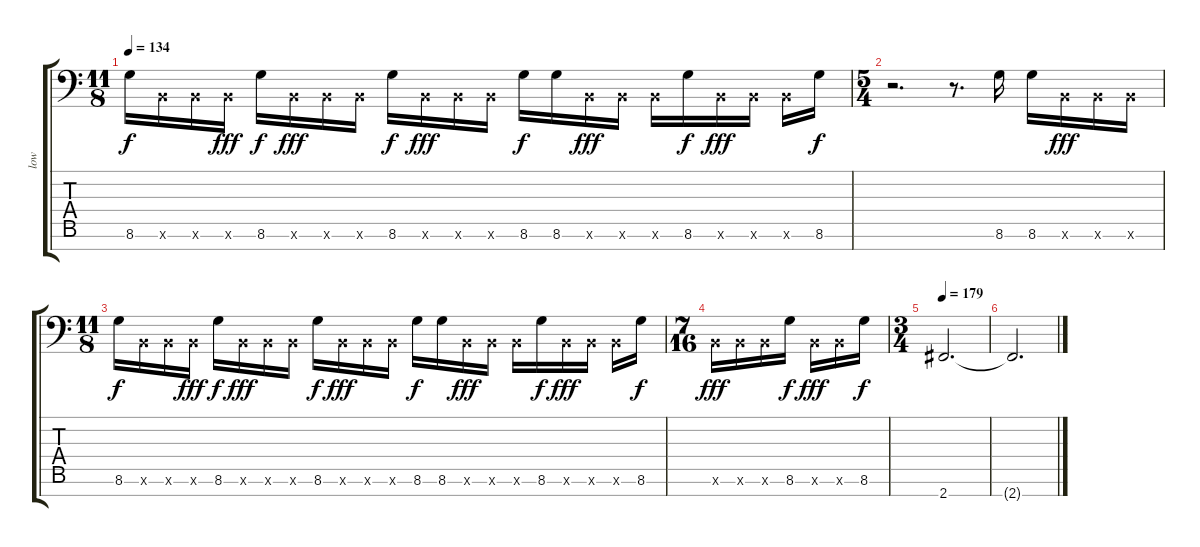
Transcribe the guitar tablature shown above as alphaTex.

\track ("low" "low") {instrument distortionguitar}
\staff {score tabs}
\tuning (B3 G3 D3 A2 E2 B1 E1) {hide}
\ts (11 8)
\tempo 134
\clef f4
\ks c
8.6.16{dy f} 0.6{x}.16 0.6{x}.16 0.6{x}.16{dy fff} 8.6.16{dy f} 0.6{x}.16{dy fff} 0.6{x}.16 0.6{x}.16 8.6.16{dy f} 0.6{x}.16{dy fff} 0.6{x}.16 0.6{x}.16 8.6.16{dy f} 8.6.16 0.6{x}.16{dy fff} 0.6{x}.16 0.6{x}.16 8.6.16{dy f} 0.6{x}.16{dy fff} 0.6{x}.16 0.6{x}.16 8.6.16{dy f} |
\ts (5 4)
r.2{d} r.8{d} 8.6.16 8.6.16 0.6{x}.16{dy fff} 0.6{x}.16 0.6{x}.16 |
\ts (11 8)
8.6.16{dy f} 0.6{x}.16 0.6{x}.16 0.6{x}.16{dy fff} 8.6.16{dy f} 0.6{x}.16{dy fff} 0.6{x}.16 0.6{x}.16 8.6.16{dy f} 0.6{x}.16{dy fff} 0.6{x}.16 0.6{x}.16 8.6.16{dy f} 8.6.16 0.6{x}.16{dy fff} 0.6{x}.16 0.6{x}.16 8.6.16{dy f} 0.6{x}.16{dy fff} 0.6{x}.16 0.6{x}.16 8.6.16{dy f} |
\ts (7 16)
0.6{x}.16{dy fff} 0.6{x}.16 0.6{x}.16 8.6.16{dy f} 0.6{x}.16{dy fff} 0.6{x}.16 8.6.16{dy f} |
\ts (3 4)
\tempo 179
2.7.2{d volume 0} |
2.7{t}.2{d}
